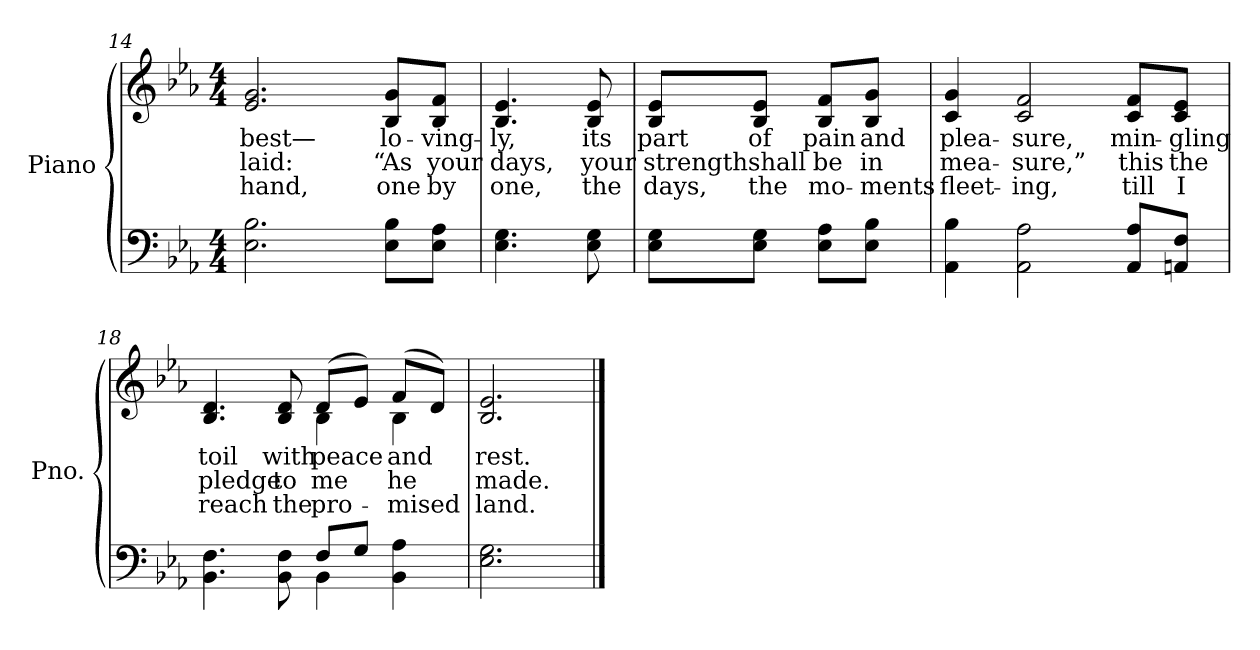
**kern	**kern	**text	**text	**text
*part2	*part1	*part1	*part1	*part1
*staff2	*staff1	*staff1	*staff1	*staff1
*I"Piano	*I"Piano	*	*	*
*I'Pno.	*I'Pno.	*	*	*
*clefF4	*clefG2	*	*	*
*k[b-e-a-]	*k[b-e-a-]	*	*	*
*E-:	*E-:	*	*	*
*M4/4	*M4/4	*	*	*
=14	=14	=14	=14	=14
!	!	!LO:LY:b:color=#000000	!LO:LY:b:color=#000000	!LO:LY:b:color=#000000
2.E-i\ 2.B-i	2.e-i/ 2.gi	best—	laid:	hand,
!	!	!LO:LY:b:color=#000000	!LO:LY:b:color=#000000	!LO:LY:b:color=#000000
8E-i\ 8B-i\L	8B-i/ 8gi/L	lo-	“As	one
!	!	!LO:LY:b:color=#000000	!LO:LY:b:color=#000000	!LO:LY:b:color=#000000
8E-i\ 8A-i\J	8B-i/ 8fi/J	-ving-	your	by
=15	=15	=15	=15	=15
!	!	!LO:LY:b:color=#000000	!LO:LY:b:color=#000000	!LO:LY:b:color=#000000
4.E-i\ 4.Gi	4.B-i/ 4.e-i	-ly,	days,	one,
!	!	!LO:LY:b:color=#000000	!LO:LY:b:color=#000000	!LO:LY:b:color=#000000
8E-i\ 8Gi	8B-i/ 8e-i	its	your	the
!!LO:PB:g=z
=16	=16	=16	=16	=16
!	!	!LO:LY:b:color=#000000	!LO:LY:b:color=#000000	!LO:LY:b:color=#000000
8E-i\ 8Gi\L	8B-i/ 8e-i/L	part	strength	days,
!	!	!LO:LY:b:color=#000000	!LO:LY:b:color=#000000	!LO:LY:b:color=#000000
8E-i\ 8Gi\J	8B-i/ 8e-i/J	of	shall	the
!	!	!LO:LY:b:color=#000000	!LO:LY:b:color=#000000	!LO:LY:b:color=#000000
8E-i\ 8A-i\L	8B-i/ 8fi/L	pain	be	mo-
!	!	!LO:LY:b:color=#000000	!LO:LY:b:color=#000000	!LO:LY:b:color=#000000
8E-i\ 8B-i\J	8B-i/ 8gi/J	and	in	-ments
=17	=17	=17	=17	=17
!	!	!LO:LY:b:color=#000000	!LO:LY:b:color=#000000	!LO:LY:b:color=#000000
4AA-i\ 4B-i	4ci/ 4gi	plea-	mea-	fleet-
!	!	!LO:LY:b:color=#000000	!LO:LY:b:color=#000000	!LO:LY:b:color=#000000
2AA-i\ 2A-i	2ci/ 2fi	-sure,	-sure,”	-ing,
!	!	!LO:LY:b:color=#000000	!LO:LY:b:color=#000000	!LO:LY:b:color=#000000
8AA-i/ 8A-i/L	8ci/ 8fi/L	min-	this	till
!	!	!LO:LY:b:color=#000000	!LO:LY:b:color=#000000	!LO:LY:b:color=#000000
8AAni/ 8Fi/J	8ci/ 8e-i/J	-gling	the	I
=18	=18	=18	=18	=18
*^	*	*	*	*
!	!	!	!LO:LY:b:color=#000000	!LO:LY:b:color=#000000	!LO:LY:b:color=#000000
*	*	*^	*	*	*
4.BB-i\ 4.Fi	2ryy	4.B-i/ 4.di	2ryy	toil	pledge	reach
!	!	!	!	!LO:LY:b:color=#000000	!LO:LY:b:color=#000000	!LO:LY:b:color=#000000
8BB-i\ 8Fi	.	8B-i/ 8di	.	with	to	the
!	!	!	!	!LO:LY:b:color=#000000	!LO:LY:b:color=#000000	!LO:LY:b:color=#000000
8Fi/L	4BB-i\	(8di/L	4B-i\	peace	me	pro-
8Gi/J	.	8e-i/J)	.	.	.	.
!	!	!	!	!LO:LY:b:color=#000000	!LO:LY:b:color=#000000	!LO:LY:b:color=#000000
4BB-i\ 4A-i	4ryy	(8fi/L	4B-i\	and	he	-mised
.	.	8di/J)	.	.	.	.
*v	*v	*	*	*	*	*
*	*v	*v	*	*	*
=19	=19	=19	=19	=19
!	!	!LO:LY:b:color=#000000	!LO:LY:b:color=#000000	!LO:LY:b:color=#000000
2.E-i\ 2.Gi	2.B-i/ 2.e-i	rest.	made.	land.
==	==	==	==	==
*-	*-	*-	*-	*-
